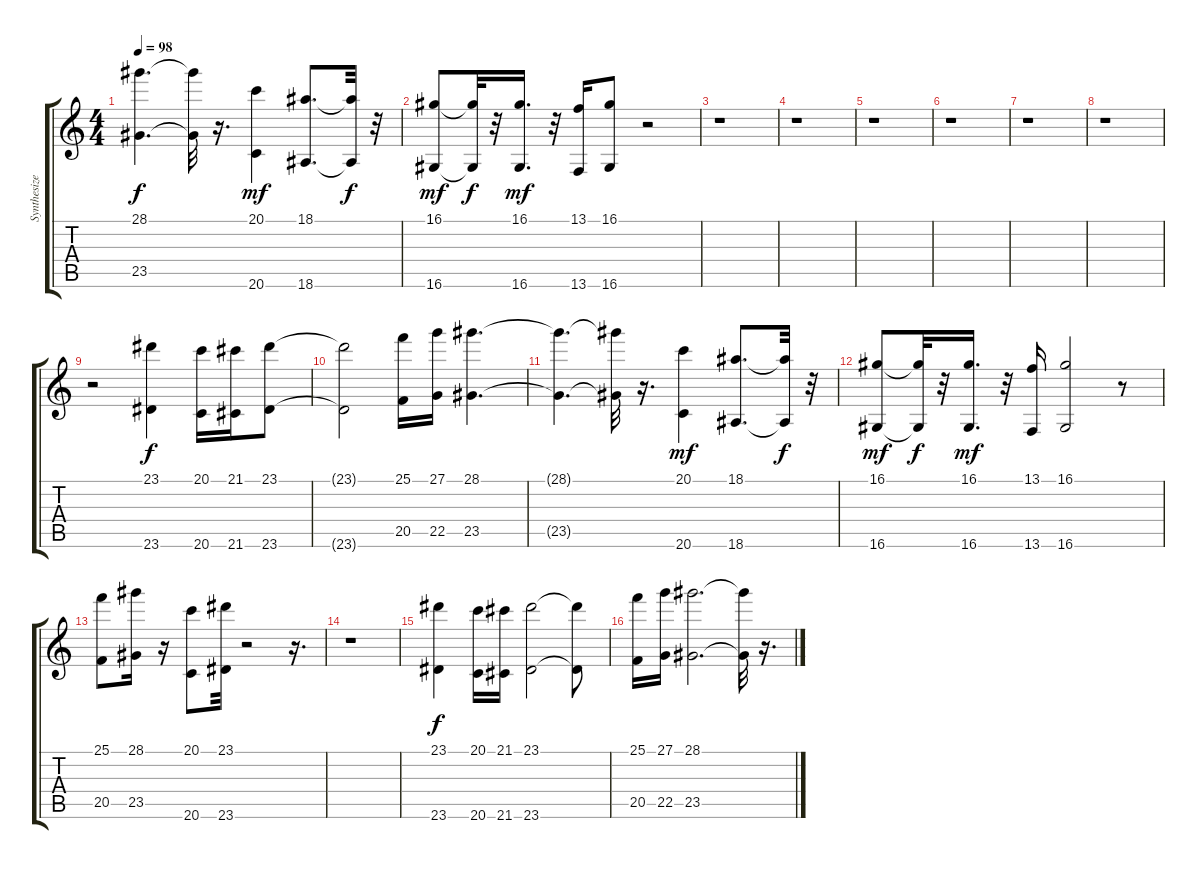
\track ("Synthesizer" "Synthesize") {instrument stringensemble1}
\staff {score tabs}
\tuning (E4 B3 G3 D3 A2 E2) {hide}
\ts (4 4)
\tempo 98
\clef g2
\ks c
(28.1{t} 23.5{t}).4{d dy f} (28.1{t} 23.5{t}).32 r.16{d} (20.1 20.6).4{dy mf} (18.1 18.6).8{d} (18.1{t} 18.6{t}).32{dy f} r.32 |
(16.1 16.6).8{dy mf} (16.1{t} 16.6{t}).32{dy f} r.32 (16.1 16.6).16{d dy mf} r.32 (13.1 13.6).16 (16.1 16.6).8 r.2 |
r.1 |
r.1 |
r.1 |
r.1 |
r.1 |
r.1 |
r.2 (23.1 23.6).4{dy f} (20.1 20.6).16 (21.1 21.6).16 (23.1 23.6).8 |
(23.1{t} 23.6{t}).2 (25.1 20.5).16 (27.1 22.5).16 (28.1 23.5).4{d} |
(28.1{t} 23.5{t}).4{d} (28.1{t} 23.5{t}).32 r.16{d} (20.1 20.6).4{dy mf} (18.1 18.6).8{d} (18.1{t} 18.6{t}).32{dy f} r.32 |
(16.1 16.6).8{dy mf} (16.1{t} 16.6{t}).32{dy f} r.32 (16.1 16.6).16{d dy mf} r.32 (13.1 13.6).16 (16.1 16.6).2 r.8 |
(25.1 20.5).8 (28.1 23.5).16 r.16 (20.1 20.6).8 (23.1 23.6).32 r.2 r.16{d} |
r.1 |
(23.1 23.6).4{dy f} (20.1 20.6).16 (21.1 21.6).16 (23.1 23.6).2 (23.1{t} 23.6{t}).8 |
(25.1 20.5).16 (27.1 22.5).16 (28.1 23.5).2{d} (28.1{t} 23.5{t}).32 r.16{d}
